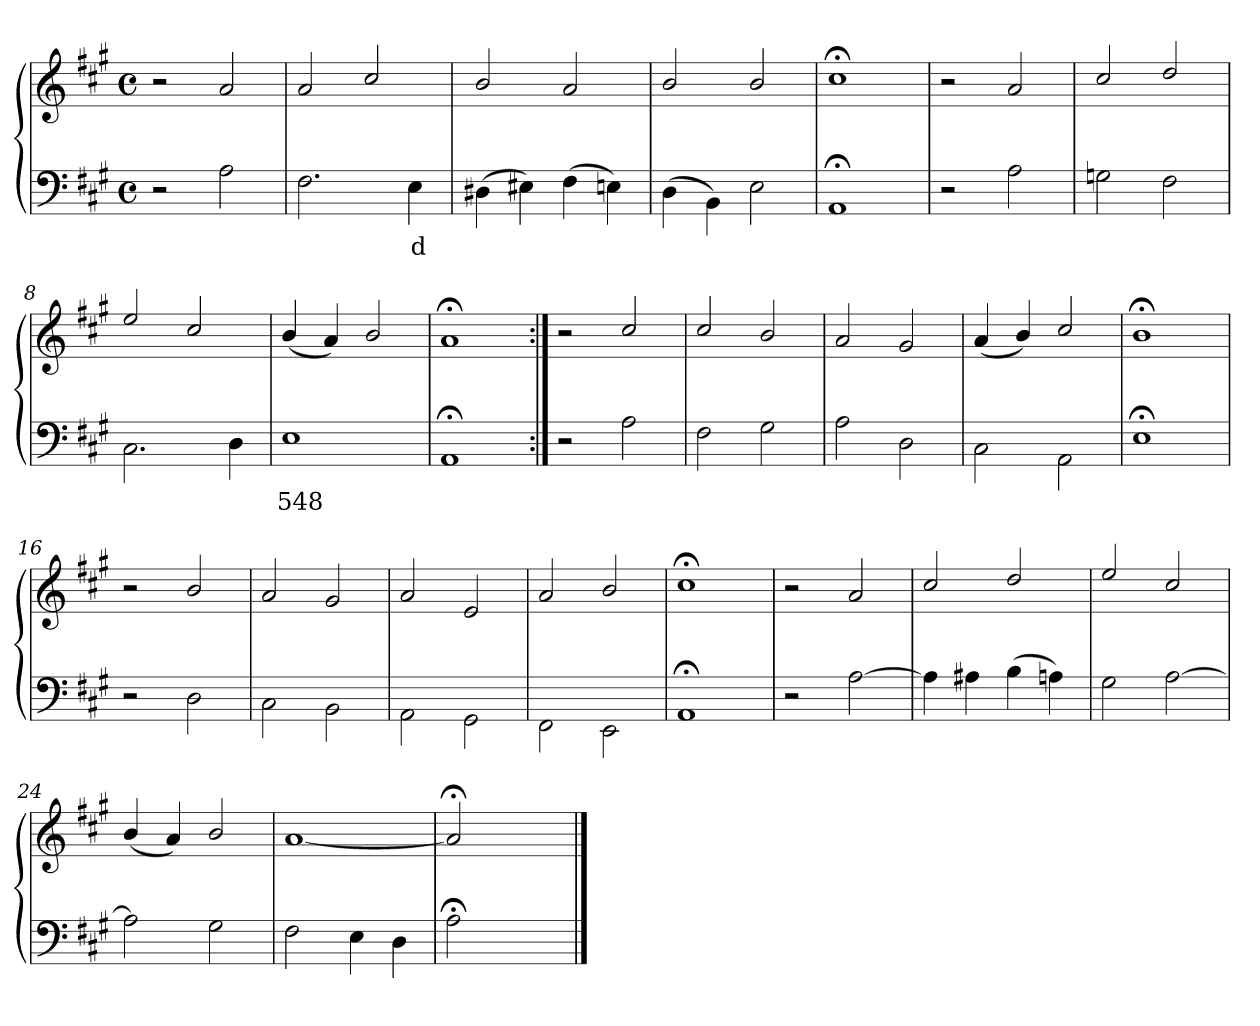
**kern	**text	**kern
*part1	*part1	*part1
*staff2	*staff2	*staff1
*clefF4	*	*clefG2
*k[f#c#g#]	*	*k[f#c#g#]
*M4/4	*	*M4/4
*met(c)	*	*met(c)
=1	=1	=1
2r	.	2r
2A\	.	2a/
=2	=2	=2
2.F#\	.	2a/
.	.	2cc#/
4E\	d	.
=3	=3	=3
(4D#X\	.	2b/
4E#X\)	.	.
(4F#\	.	2a/
4En\)	.	.
=4	=4	=4
(4D\	.	2b/
4BB\)	.	.
2E\	.	2b/
=5	=5	=5
1AA;\	.	1cc#;</
=6	=6	=6
2r	.	2r
2A\	.	2a/
=7	=7	=7
2Gn\	.	2cc#/
2F#\	.	2dd/
=8	=8	=8
2.C#\	.	2ee/
.	.	2cc#/
4D\	.	.
=9	=9	=9
1E\	548	(4b/
.	.	4a/)
.	.	2b/
=10	=10	=10
1AA;\	.	1a;</
!!LO:LB:g=z
=11:|!	=11:|!	=11:|!
2r	.	2r
2A\	.	2cc#/
=12	=12	=12
2F#\	.	2cc#/
2G#\	.	2b/
=13	=13	=13
2A\	.	2a/
2D\	.	2g#/
=14	=14	=14
2C#\	.	(4a/
.	.	4b/)
2AA\	.	2cc#/
=15	=15	=15
1E;\	.	1b;</
=16	=16	=16
2r	.	2r
2D\	.	2b/
=17	=17	=17
2C#\	.	2a/
2BB\	.	2g#/
=18	=18	=18
2AA\	.	2a/
2GG#\	.	2e/
=19	=19	=19
2FF#\	.	2a/
2EE\	.	2b/
=20	=20	=20
1AA;\	.	1cc#;</
!!LO:LB:g=z
=21	=21	=21
2r	.	2r
[2A\	.	2a/
=22	=22	=22
4A\]	.	2cc#/
4A#X\	.	.
(4B\	.	2dd/
4An\)	.	.
=23	=23	=23
2G#\	.	2ee/
[2A\	.	2cc#/
=24	=24	=24
2A\]	.	(4b/
.	.	4a/)
2G#\	.	2b/
=25	=25	=25
2F#\	.	[1a/
4E\	.	.
4D\	.	.
=26	=26	=26
2A;\	.	2a;</]
2ryy	.	2ryy
==	==	==
*-	*-	*-
